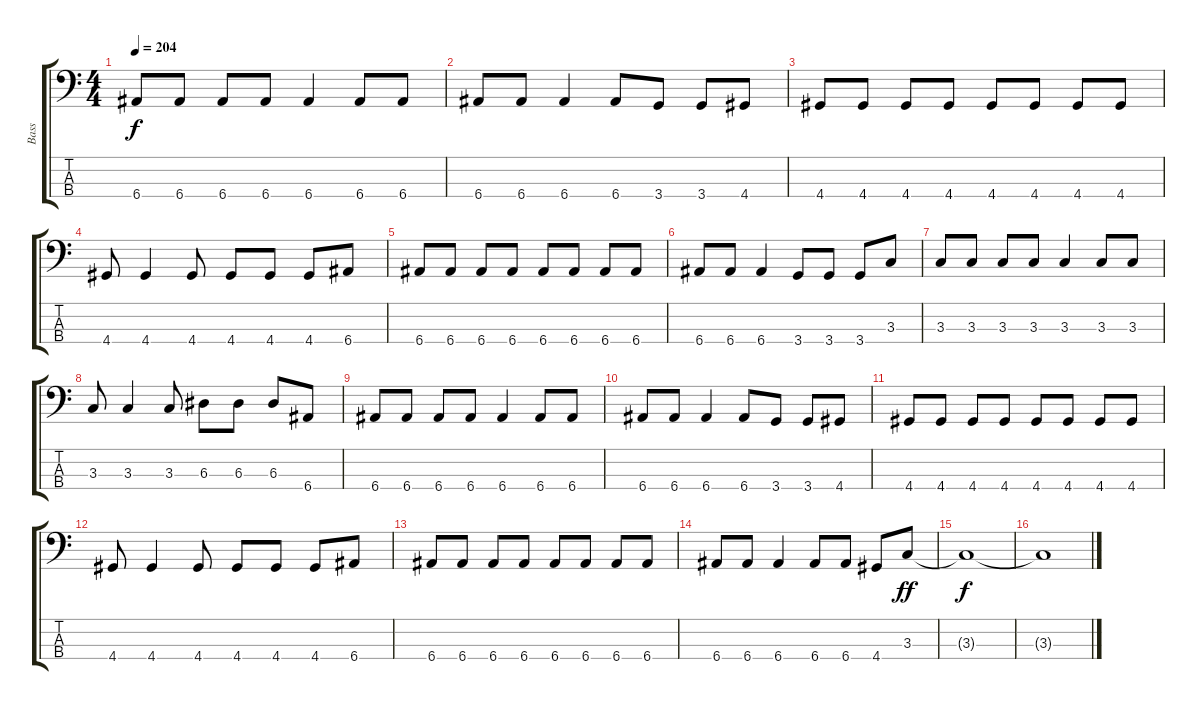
\track ("Bass" "Bass") {instrument electricbasspick}
\staff {score tabs}
\tuning (G2 D2 A1 E1) {hide}
\ts (4 4)
\tempo 204
\clef f4
\ks c
6.4.8{dy f} 6.4.8 6.4.8 6.4.8 6.4.4 6.4.8 6.4.8 |
6.4.8 6.4.8 6.4.4 6.4.8 3.4.8 3.4.8 4.4.8 |
4.4.8 4.4.8 4.4.8 4.4.8 4.4.8 4.4.8 4.4.8 4.4.8 |
4.4.8 4.4.4 4.4.8 4.4.8 4.4.8 4.4.8 6.4.8 |
6.4.8 6.4.8 6.4.8 6.4.8 6.4.8 6.4.8 6.4.8 6.4.8 |
6.4.8 6.4.8 6.4.4 3.4.8 3.4.8 3.4.8 3.3.8 |
3.3.8 3.3.8 3.3.8 3.3.8 3.3.4 3.3.8 3.3.8 |
3.3.8 3.3.4 3.3.8 6.3.8 6.3.8 6.3.8 6.4.8 |
6.4.8 6.4.8 6.4.8 6.4.8 6.4.4 6.4.8 6.4.8 |
6.4.8 6.4.8 6.4.4 6.4.8 3.4.8 3.4.8 4.4.8 |
4.4.8 4.4.8 4.4.8 4.4.8 4.4.8 4.4.8 4.4.8 4.4.8 |
4.4.8 4.4.4 4.4.8 4.4.8 4.4.8 4.4.8 6.4.8 |
6.4.8 6.4.8 6.4.8 6.4.8 6.4.8 6.4.8 6.4.8 6.4.8 |
6.4.8 6.4.8 6.4.4 6.4.8 6.4.8 4.4.8 3.3.8{dy ff} |
3.3{t}.1{dy f} |
3.3{t}.1
